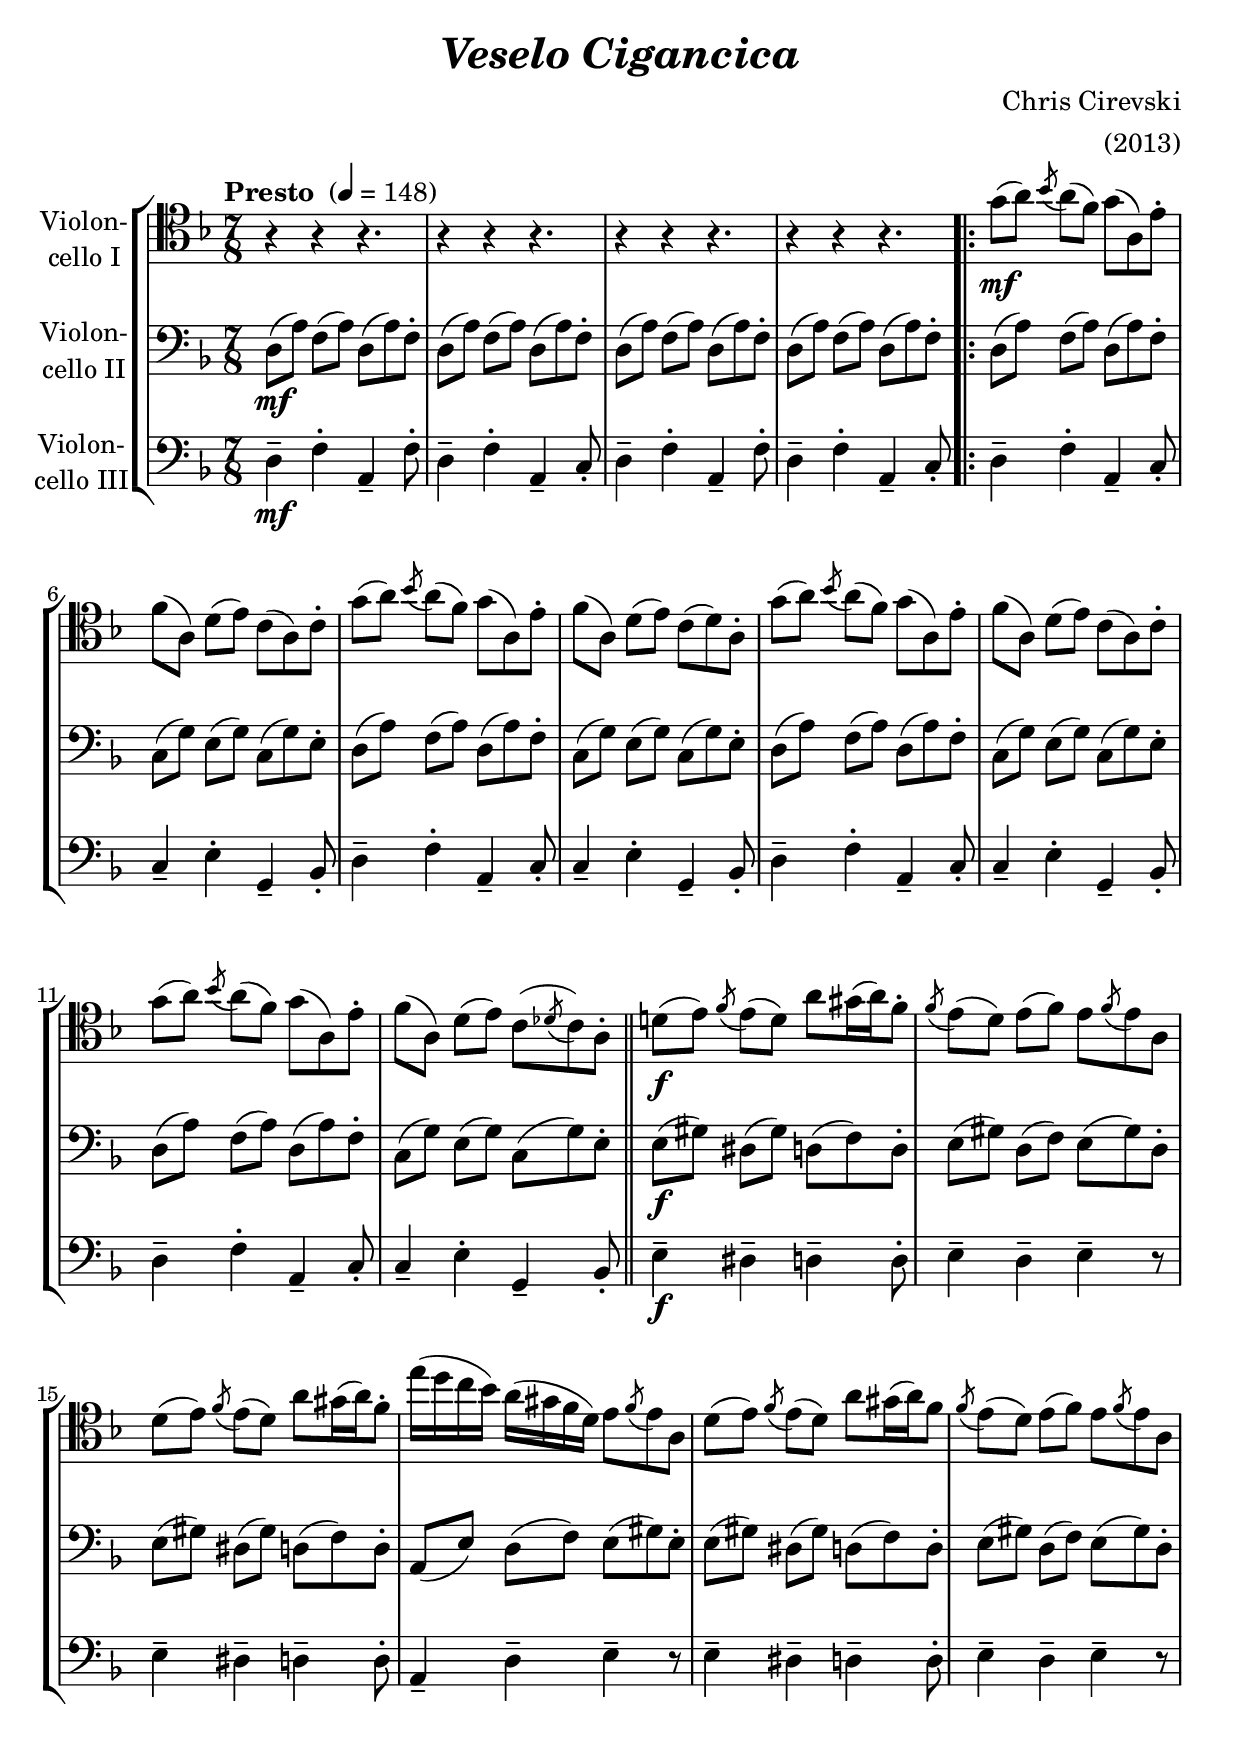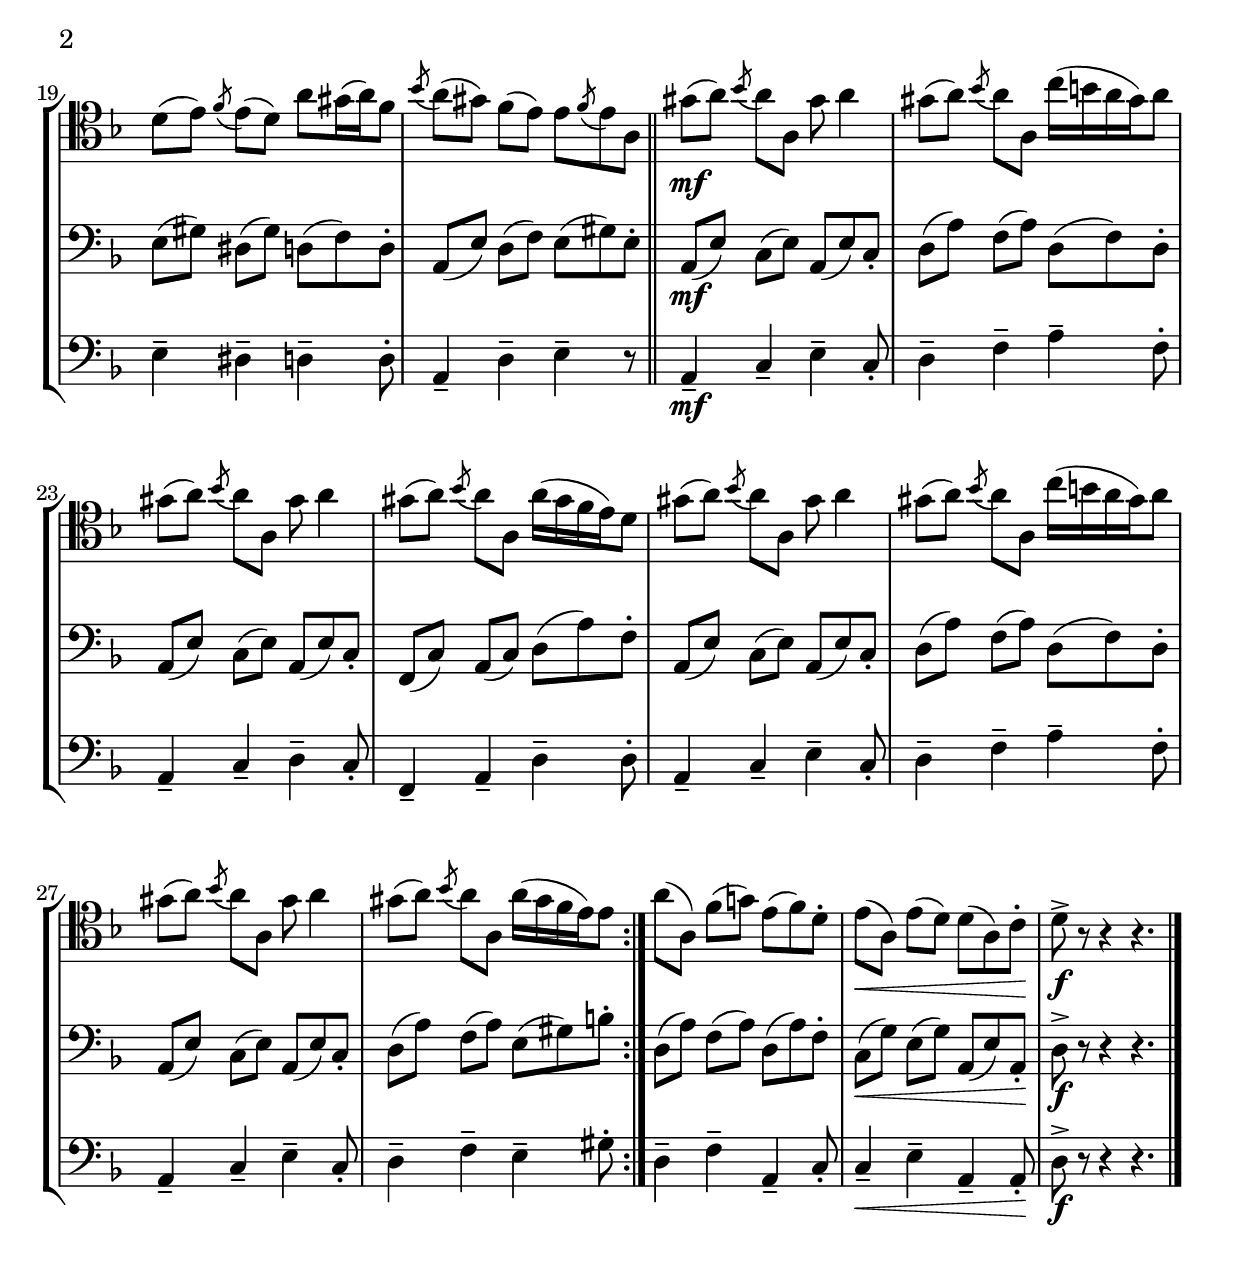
\version "2.14.2"
\include "deutsch.ly"

#(set-global-staff-size 23.25)

\header {
  title     = \markup \bold \italic "Veselo Cigancica"
  composer  = "Chris Cirevski"
  arranger  = "(2013)"
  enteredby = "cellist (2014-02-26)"
}

voiceconsts = {
 \key d \minor
 \time 7/8
 % Set default beaming for all staves
 \set Timing.beamExceptions = #'()
 \set Timing.baseMoment = #(ly:make-moment 1 8)
 \set Timing.beatStructure = #'(2 2 3)
 \clef "bass"
 %\numericTimeSignature
 \compressFullBarRests
 \tempo "Presto " 4=148
}

mihi = "clarinet"
milo = "bassoon"

va = \relative c''' {
  \voiceconsts
  \clef "tenor"

  \repeat unfold 4 { r4 r r4. }
  \repeat volta 2 {
    g8(\mf a) \acciaccatura b a( f) g( a,) e'-.
    f( a,) d( e) c( a) c-.
    g'( a) \acciaccatura b a( f) g( a,) e'-.
    f( a,) d( e) c( d) a-.

    g'( a) \acciaccatura b a( f) g( a,) e'-.
    f( a,) d( e) c( a) c-.
    g'( a) \acciaccatura b a( f) g( a,) e'-.
    f( a,) d( e) c( \acciaccatura des c) a-. \bar "||"

    d!(\f e) \acciaccatura f e( d) a' gis16( a) f8-.
    \acciaccatura f e( d) e( f) e \acciaccatura f e a,
    d( e) \acciaccatura f e( d) a' gis16( a) f8-.

    e'16( d c b) a( gis f d) e8 \acciaccatura f e a,
    d( e) \acciaccatura f e( d) a' gis16( a) f8
    \acciaccatura f e( d) e( f) e \acciaccatura f e a,
    d( e) \acciaccatura f e( d) a' gis16( a) f8

    \acciaccatura b a( gis) f( e) e \acciaccatura f e a, \bar "||"
    gis'(\mf a) \acciaccatura b a a, gis' a4
    gis8( a) \acciaccatura b a a, c'16( h a gis) a8

    gis( a) \acciaccatura b a a, gis' a4
    gis8( a) \acciaccatura b a a, a'16( gis f e) d8
    gis( a) \acciaccatura b a a, gis' a4
    gis8( a) \acciaccatura b a a, c'16( h a gis) a8
    gis( a) \acciaccatura b a a, gis' a4

    gis8( a) \acciaccatura b a a, a'16( gis f e) e8
  }
  a( a,) f'( g!) e( f) d-.
  e(\< a,) e'( d) d( a) c-.\!
  d->\f r r4 r4. \bar "|."
}

vb = \relative c' {
  \voiceconsts

  d8(\mf a') f( a) d,( a') f-.
  d( a') f( a) d,( a') f-.
  d( a') f( a) d,( a') f-.
  d( a') f( a) d,( a') f-.

  \repeat volta 2 {
    d( a') f( a) d,( a') f-.
    c( g') e( g) c,( g') e-.
    d( a') f( a) d,( a') f-.
    c( g') e( g) c,( g') e-.

    d( a') f( a) d,( a') f-.
    c( g') e( g) c,( g') e-.
    d( a') f( a) d,( a') f-.
    c( g') e( g) c,( g') e-. \bar "||"

    e(\f gis) dis( gis) d( f) d-.
    e( gis) d( f) e( gis) d-.
    e( gis) dis( gis) d( f) d-.

    a( e') d( f) e( gis) e-.
    e( gis) dis( gis) d( f) d-.
    e( gis) d( f) e( gis) d-.
    e( gis) dis( gis) d( f) d-.

    a( e') d( f) e( gis) e-. \bar "||"
    a,(\mf e') c( e) a,( e') c-.
    d( a') f( a) d,( f) d-.
    a( e') c( e) a,( e') c-.

    f,( c') a( c) d( a') f-.
    a,( e') c( e) a,( e') c-.
    d( a') f( a) d,( f) d-.
    a( e') c( e) a,( e') c-.

    d( a') f( a) e( gis) h-.
  }
  d,( a') f( a) d,( a') f-.
  c(\< g') e( g) a,( e') a,-.\!
  d->\f r r4 r4. \bar "|."
}

vc = \relative c' {
  \voiceconsts

  d4--\mf f-. a,-- f'8-.
  d4-- f-. a,-- c8-.
  d4-- f-. a,-- f'8-.
  d4-- f-. a,-- c8-.
  \repeat volta 2 {
    d4-- f-. a,-- c8-.
    c4-- e-. g,-- b8-.
    d4-- f-. a,-- c8-.
    c4-- e-. g,-- b8-.

    d4-- f-. a,-- c8-.
    c4-- e-. g,-- b8-.
    d4-- f-. a,-- c8-.
    c4-- e-. g,-- b8-. \bar "||"

    e4--\f dis-- d-- d8-.
    e4-- d-- e-- r8
    e4-- dis-- d-- d8-.

    a4-- d-- e-- r8
    e4-- dis-- d-- d8-.
    e4-- d-- e-- r8
    e4-- dis-- d-- d8-.

    a4-- d-- e-- r8 \bar "||"
    a,4--\mf c-- e-- c8-.
    d4-- f-- a-- f8-.
    a,4-- c-- d-- c8-.

    f,4-- a-- d-- d8-.
    a4-- c-- e-- c8-.
    d4-- f-- a-- f8-.
    a,4-- c-- e-- c8-.

    d4-- f-- e-- gis8-.
  }
  d4-- f-- a,-- c8-.
  c4--\< e-- a,-- a8-.\!
  d->\f r r4 r4. \bar "|."
}


music = \new StaffGroup <<
      \new Staff {
	\set Staff.midiInstrument = \mihi
	\set Staff.instrumentName = \markup \center-column { "Violon-" "cello I" }
	\transpose d d, { \va }
      }

      \new Staff {
	\set Staff.midiInstrument = \milo
	\set Staff.instrumentName = \markup \center-column { "Violon-" "cello II" }
	\transpose d d, { \vb }
      }

      \new Staff {
	\set Staff.midiInstrument = \milo
	\set Staff.instrumentName = \markup \center-column { "Violon-" "cello III" }
	\transpose d d, { \vc }
      }
>>

\book {
  \score {
    \music
    \layout {}
  }

  \score {
    \unfoldRepeats \music

    \midi {
      \context {
        \Score
      }
    }
  }
}
